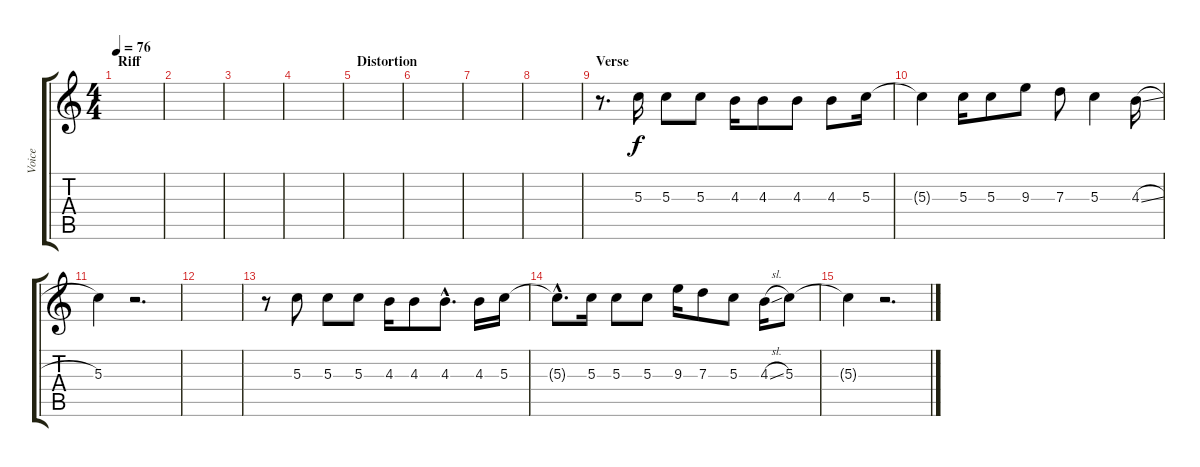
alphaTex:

\track ("Voice" "Voice") {instrument contrabass}
\staff {score tabs}
\tuning (E4 B3 G3 D3 A2 E2) {hide}
\ts (4 4)
\section ("" "Riff")
\tempo 76
\clef g2
\ks c
|
|
|
|
\section ("" "Distortion")
|
|
|
|
\section ("" "Verse")
r.8{d} 5.3.16 5.3.8 5.3.8 4.3.16 4.3.8 4.3.8 4.3.8 5.3.16 |
5.3{t}.4 5.3.16 5.3.8 9.3.8 7.3.8 5.3.4 4.3{sl}.16 |
5.3.4 r.2{d} |
|
r.8 5.3.8 5.3.8 5.3.8 4.3.16 4.3.8 4.3{hac}.8{d} 4.3.16 5.3.16 |
5.3{hac t}.8{d} 5.3.16 5.3.8 5.3.8 9.3.16 7.3.8 5.3.8 4.3{sl}.16 5.3.8 |
5.3{t}.4 r.2{d}
